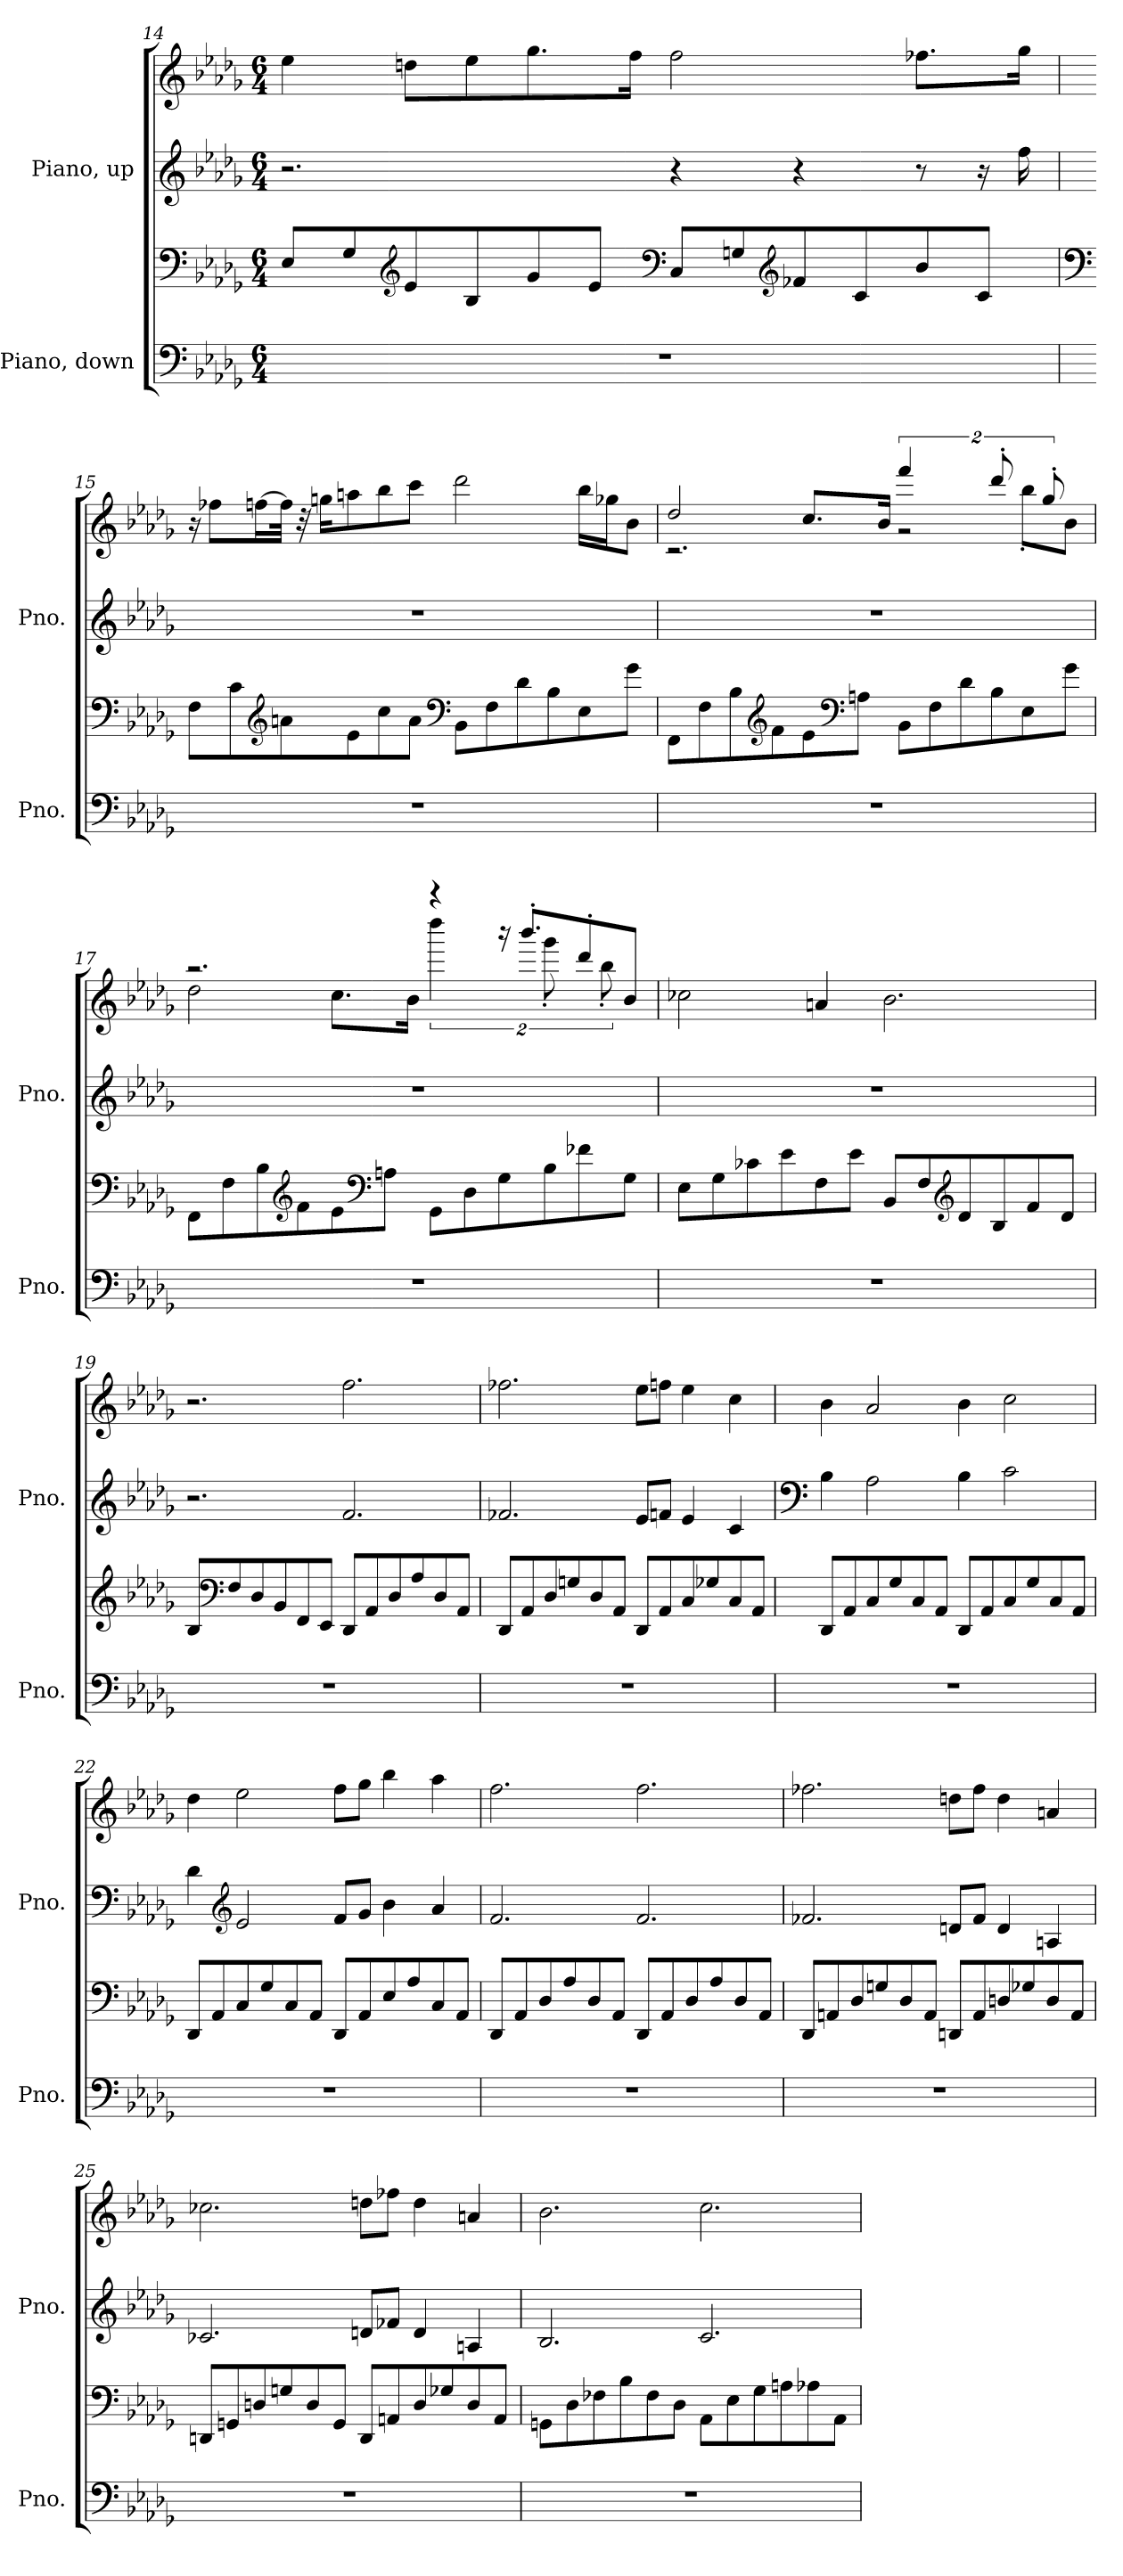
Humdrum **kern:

**kern	**kern	**kern	**kern
*part2	*part2	*part1	*part1
*staff4	*staff3	*staff2	*staff1
*I"Piano, down	*	*I"Piano, up	*
*I'Pno.	*	*I'Pno.	*
!!LO:LB:g=z
*clefF4	*clefF4	*clefG2	*clefG2
*k[b-e-a-d-g-]	*k[b-e-a-d-g-]	*k[b-e-a-d-g-]	*k[b-e-a-d-g-]
*M6/4	*M6/4	*M6/4	*M6/4
=14	=14	=14	=14
1.r	8E-/L	2.r	4ee-\
.	8G-/	.	.
*	*clefG2	*	*
.	8e-/	.	8ddn\L
.	8B-/	.	8ee-\
.	8g-/	.	8.gg-\
.	8e-/J	.	.
.	.	.	16ff\Jk
*	*clefF4	*	*
.	8C/L	4r	2ff\
.	8Gn/	.	.
*	*clefG2	*	*
.	8f-X/	4r	.
.	8c/	.	.
.	8b-/	8r	8.ff-X\L
.	8c/J	16r	.
.	.	16ff\	16gg-\Jk
!!LO:PB:g=z
=15	=15	=15	=15
*	*clefF4	*	*
1.r	8F\L	1.r	16r
.	.	.	8ff-X\L
.	8c\	.	.
.	.	.	[16ffn\L
*	*clefG2	*	*
.	8an\	.	32ff\JJk]
.	.	.	32r
.	.	.	16ggn\KL
.	8e-\	.	8aan\
.	8cc\	.	8bb-\
.	8a\J	.	8ccc\J
*	*clefF4	*	*
.	8BB-\L	.	2ddd-\
.	8F\	.	.
.	8d-\	.	.
.	8B-\	.	.
.	8E-\	.	16bb-\LL
.	.	.	16gg-X\J
.	8g-\J	.	8b-\J
=16	=16	=16	=16
*	*	*	*^
1.r	8FF\L	1.r	2dd-/	2.r
.	8F\	.	.	.
.	8B-\	.	.	.
*	*clefG2	*	*	*
.	8f\	.	.	.
.	8e-\	.	8.cc/L	.
*	*clefF4	*	*	*
.	8An\J	.	.	.
.	.	.	16b-/Jk	.
.	8BB-\L	.	8%3fff/	2r
.	8F\	.	.	.
.	8d-\	.	.	.
.	8B-\	.	16%3ddd-'/	.
.	8E-\	.	.	8bb-'\L
.	.	.	16%3gg-'/	.
.	8g-\J	.	.	8b-\J
!!LO:LB:g=z	!!
=17	=17	=17	=17	=17
1.r	8FF\L	1.r	2.r	2dd-\
.	8F\	.	.	.
.	8B-\	.	.	.
*	*clefG2	*	*	*
.	8f\	.	.	.
.	8e-\	.	.	8.cc\L
*	*clefF4	*	*	*
.	8An\J	.	.	.
.	.	.	.	16b-\Jk
.	8GG-\L	.	4r	8%3dddd-\
.	8D-\	.	.	.
.	8G-\	.	16r	.
.	.	.	8.bbb-'/L	.
.	8B-\	.	.	16%3ggg-'\
.	8f-X\	.	8ddd-'/	.
.	.	.	.	16%3bb-'\
.	8G-\J	.	8b-/J	.
*	*	*	*v	*v
=18	=18	=18	=18
1.r	8E-\L	1.r	2cc-X\
.	8G-\	.	.
.	8c-X\	.	.
.	8e-\	.	.
.	8F\	.	4an/
.	8e-\J	.	.
.	8BB-/L	.	2.b-\
.	8F/	.	.
*	*clefG2	*	*
.	8d-/	.	.
.	8B-/	.	.
.	8f/	.	.
.	8d-/J	.	.
!!LO:LB:g=z
=19	=19	=19	=19
1.r	8B-/L	2.r	2.r
*	*clefF4	*	*
.	8F/	.	.
.	8D-/	.	.
.	8BB-/	.	.
.	8FF/	.	.
.	8EE-/J	.	.
.	8DD-/L	2.f/	2.ff\
.	8AA-/	.	.
.	8D-/	.	.
.	8A-/	.	.
.	8D-/	.	.
.	8AA-/J	.	.
=20	=20	=20	=20
1.r	8DD-/L	2.f-X/	2.ff-X\
.	8AA-/	.	.
.	8D-/	.	.
.	8Gn/	.	.
.	8D-/	.	.
.	8AA-/J	.	.
.	8DD-/L	8e-/L	8ee-\L
.	8AA-/	8fn/J	8ffn\J
.	8C/	4e-/	4ee-\
.	8G-X/	.	.
.	8C/	4c/	4cc\
.	8AA-/J	.	.
=21	=21	=21	=21
*	*	*clefF4	*
1.r	8DD-/L	4B-\	4b-\
.	8AA-/	.	.
.	8C/	2A-\	2a-/
.	8G-/	.	.
.	8C/	.	.
.	8AA-/J	.	.
.	8DD-/L	4B-\	4b-\
.	8AA-/	.	.
.	8C/	2c\	2cc\
.	8G-/	.	.
.	8C/	.	.
.	8AA-/J	.	.
!!LO:PB:g=z
=22	=22	=22	=22
1.r	8DD-/L	4d-\	4dd-\
.	8AA-/	.	.
*	*	*clefG2	*
.	8C/	2e-/	2ee-\
.	8G-/	.	.
.	8C/	.	.
.	8AA-/J	.	.
.	8DD-/L	8f/L	8ff\L
.	8AA-/	8g-/J	8gg-\J
.	8E-/	4b-\	4bb-\
.	8A-/	.	.
.	8C/	4a-/	4aa-\
.	8AA-/J	.	.
=23	=23	=23	=23
1.r	8DD-/L	2.f/	2.ff\
.	8AA-/	.	.
.	8D-/	.	.
.	8A-/	.	.
.	8D-/	.	.
.	8AA-/J	.	.
.	8DD-/L	2.f/	2.ff\
.	8AA-/	.	.
.	8D-/	.	.
.	8A-/	.	.
.	8D-/	.	.
.	8AA-/J	.	.
=24	=24	=24	=24
1.r	8DD-/L	2.f-X/	2.ff-X\
.	8AAn/	.	.
.	8D-/	.	.
.	8Gn/	.	.
.	8D-/	.	.
.	8AA/J	.	.
.	8DDn/L	8dn/L	8ddn\L
.	8AA/	8f-/J	8ff-\J
.	8Dn/	4d/	4dd\
.	8G-X/	.	.
.	8D/	4An/	4an/
.	8AA/J	.	.
!!LO:LB:g=z
=25	=25	=25	=25
1.r	8DDn/L	2.c-X/	2.cc-X\
.	8GGn/	.	.
.	8Dn/	.	.
.	8Gn/	.	.
.	8D/	.	.
.	8GG/J	.	.
.	8DD/L	8dn/L	8ddn\L
.	8AAn/	8f-X/J	8ff-X\J
.	8D/	4d/	4dd\
.	8G-X/	.	.
.	8D/	4An/	4an/
.	8AA/J	.	.
=26	=26	=26	=26
1.r	8GGn\L	2.B-/	2.b-\
.	8D-\	.	.
.	8F-X\	.	.
.	8B-\	.	.
.	8F-\	.	.
.	8D-\J	.	.
.	8AA-\L	2.c/	2.cc\
.	8E-\	.	.
.	8G-\	.	.
.	8An\	.	.
.	8A-X\	.	.
.	8AA-\J	.	.
=	=	=	=
*-	*-	*-	*-
